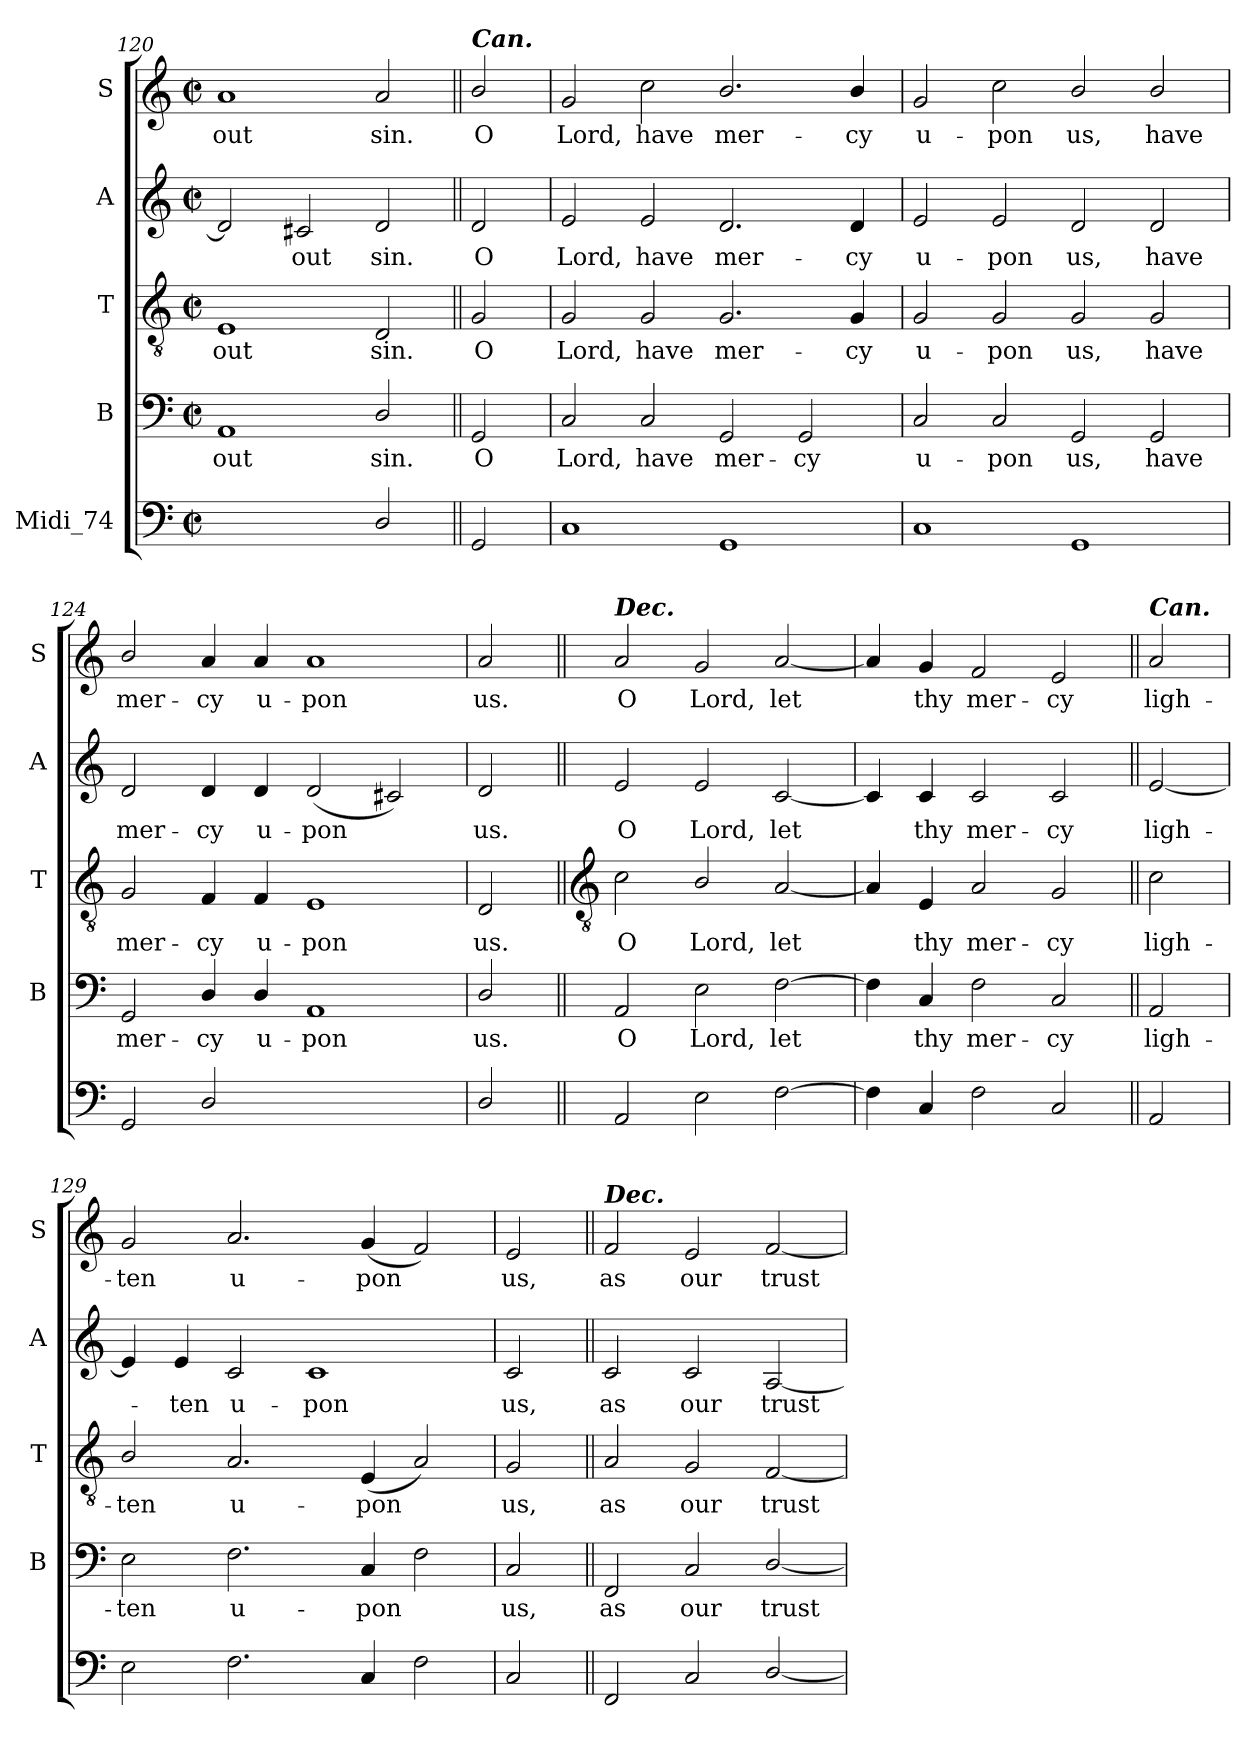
**kern	**text	**kern	**text	**kern	**text	**kern	**text	**kern	**text
*part5	*part5	*part4	*part4	*part3	*part3	*part2	*part2	*part1	*part1
*staff5	*staff5	*staff4	*staff4	*staff3	*staff3	*staff2	*staff2	*staff1	*staff1
*I"Midi_74	*	*I"B	*	*I"T	*	*I"A	*	*I"S	*
*	*	*I'B	*	*I'T	*	*I'A	*	*I'S	*
*clefF4	*	*clefF4	*	*clefGv2	*	*clefG2	*	*clefG2	*
*k[]	*	*k[]	*	*k[]	*	*k[]	*	*k[]	*
*C:	*	*C:	*	*C:	*	*C:	*	*C:	*
*M4/2	*	*M4/2	*	*M4/2	*	*M4/2	*	*M4/2	*
*met(c|)	*	*met(c|)	*	*met(c|)	*	*met(c|)	*	*met(c|)	*
=120	=120	=120	=120	=120	=120	=120	=120	=120	=120
!	!LO:LY:b	!	!LO:LY:b	!	!LO:LY:b	!	!	!	!LO:LY:b
[2AAyy	4	1AA	-out	1E	-out	2d]	.	1a	-out
!	!LO:LY:b	!	!	!	!	!	!LO:LY:b	!	!
2AAyy]	3	.	.	.	.	2c#X	out	.	.
!	!	!	!LO:LY:b	!	!LO:LY:b	!	!LO:LY:b	!	!LO:LY:b
2D/	.	2D/	sin.	2D	sin.	2d	sin.	2a	sin.
=121||	=121||	=121||	=121||	=121||	=121||	=121||	=121||	=121||	=121||
!	!	!	!	!	!	!	!	!LO:TX:a:Bi:t=Can.	!
!	!	!	!LO:LY:b	!	!LO:LY:b	!	!LO:LY:b	!	!LO:LY:b
2GG	.	2GG	O	2G	O	2d	O	2b/	O
=122	=122	=122	=122	=122	=122	=122	=122	=122	=122
!	!	!	!LO:LY:b	!	!LO:LY:b	!	!LO:LY:b	!	!LO:LY:b
1C	.	2C	Lord,	2G	Lord,	2e	Lord,	2g	Lord,
!	!	!	!LO:LY:b	!	!LO:LY:b	!	!LO:LY:b	!	!LO:LY:b
.	.	2C	have	2G	have	2e	have	2cc	have
!	!	!	!LO:LY:b	!	!LO:LY:b	!	!LO:LY:b	!	!LO:LY:b
1GG	.	2GG	mer-	2.G	mer-	2.d	mer-	2.b/	mer-
!	!	!	!LO:LY:b	!	!	!	!	!	!
.	.	2GG	-cy	.	.	.	.	.	.
!	!	!	!	!	!LO:LY:b	!	!LO:LY:b	!	!LO:LY:b
.	.	.	.	4G	-cy	4d	-cy	4b/	-cy
=123	=123	=123	=123	=123	=123	=123	=123	=123	=123
!	!	!	!LO:LY:b	!	!LO:LY:b	!	!LO:LY:b	!	!LO:LY:b
1C	.	2C	u-	2G	u-	2e	u-	2g	u-
!	!	!	!LO:LY:b	!	!LO:LY:b	!	!LO:LY:b	!	!LO:LY:b
.	.	2C	-pon	2G	-pon	2e	-pon	2cc	-pon
!	!	!	!LO:LY:b	!	!LO:LY:b	!	!LO:LY:b	!	!LO:LY:b
1GG	.	2GG	us,	2G	us,	2d	us,	2b/	us,
!	!	!	!LO:LY:b	!	!LO:LY:b	!	!LO:LY:b	!	!LO:LY:b
.	.	2GG	have	2G	have	2d	have	2b/	have
=124	=124	=124	=124	=124	=124	=124	=124	=124	=124
!	!	!	!LO:LY:b	!	!LO:LY:b	!	!LO:LY:b	!	!LO:LY:b
2GG	.	2GG	mer-	2G	mer-	2d	mer-	2b/	mer-
!	!	!	!LO:LY:b	!	!LO:LY:b	!	!LO:LY:b	!	!LO:LY:b
2D/	.	4D/	-cy	4F	-cy	4d	-cy	4a	-cy
!	!	!	!LO:LY:b	!	!LO:LY:b	!	!LO:LY:b	!	!LO:LY:b
.	.	4D/	u-	4F	u-	4d	u-	4a	u-
!	!LO:LY:b	!	!LO:LY:b	!	!LO:LY:b	!	!LO:LY:b	!	!LO:LY:b
[2AAyy	4	1AA	-pon	1E	-pon	(<2d	-pon	1a	-pon
!	!LO:LY:b	!	!	!	!	!	!	!	!
2AAyy]	3	.	.	.	.	2c#X)	.	.	.
=125	=125	=125	=125	=125	=125	=125	=125	=125	=125
!	!	!	!LO:LY:b	!	!LO:LY:b	!	!LO:LY:b	!	!LO:LY:b
2D/	.	2D/	us.	2D	us.	2d	us.	2a	us.
!!LO:LB:g=z
=126||	=126||	=126||	=126||	=126||	=126||	=126||	=126||	=126||	=126||
*	*	*	*	*clefGv2	*	*	*	*	*
!	!	!	!	!	!	!	!	!LO:TX:a:Bi:t=Dec.	!
!	!	!	!LO:LY:b	!	!LO:LY:b	!	!LO:LY:b	!	!LO:LY:b
2AA	.	2AA	O	2c	O	2e	O	2a	O
!	!	!	!LO:LY:b	!	!LO:LY:b	!	!LO:LY:b	!	!LO:LY:b
2E	.	2E	Lord,	2B/	Lord,	2e	Lord,	2g	Lord,
!	!	!	!LO:LY:b	!	!LO:LY:b	!	!LO:LY:b	!	!LO:LY:b
[2F	.	[2F	let	[2A	let	[2c	let	[2a	let
=127	=127	=127	=127	=127	=127	=127	=127	=127	=127
4F]	.	4F]	.	4A]	.	4c]	.	4a]	.
!	!	!	!LO:LY:b	!	!LO:LY:b	!	!LO:LY:b	!	!LO:LY:b
4C	.	4C	thy	4E	thy	4c	thy	4g	thy
!	!	!	!LO:LY:b	!	!LO:LY:b	!	!LO:LY:b	!	!LO:LY:b
2F	.	2F	mer-	2A	mer-	2c	mer-	2f	mer-
!	!	!	!LO:LY:b	!	!LO:LY:b	!	!LO:LY:b	!	!LO:LY:b
2C	.	2C	-cy	2G	-cy	2c	-cy	2e	-cy
=128||	=128||	=128||	=128||	=128||	=128||	=128||	=128||	=128||	=128||
!	!	!	!	!	!	!	!	!LO:TX:a:Bi:t=Can.	!
!	!	!	!LO:LY:b	!	!LO:LY:b	!	!LO:LY:b	!	!LO:LY:b
2AA	.	2AA	ligh-	2c	ligh-	[2e	ligh-	2a	ligh-
=129	=129	=129	=129	=129	=129	=129	=129	=129	=129
!	!	!	!LO:LY:b	!	!LO:LY:b	!	!	!	!LO:LY:b
2E	.	2E	-ten	2B/	-ten	4e]	.	2g	-ten
!	!	!	!	!	!	!	!LO:LY:b	!	!
.	.	.	.	.	.	4e	ten	.	.
!	!	!	!LO:LY:b	!	!LO:LY:b	!	!LO:LY:b	!	!LO:LY:b
2.F	.	2.F	u-	2.A	u-	2c	u-	2.a	u-
!	!	!	!	!	!	!	!LO:LY:b	!	!
.	.	.	.	.	.	1c	-pon	.	.
!	!	!	!LO:LY:b	!	!LO:LY:b	!	!	!	!LO:LY:b
4C	.	4C	-pon	(<4E	-pon	.	.	(<4g	-pon
2F	.	2F	.	2A)	.	.	.	2f)	.
=130	=130	=130	=130	=130	=130	=130	=130	=130	=130
!	!	!	!LO:LY:b	!	!LO:LY:b	!	!LO:LY:b	!	!LO:LY:b
2C	.	2C	us,	2G	us,	2c	us,	2e	us,
=131||	=131||	=131||	=131||	=131||	=131||	=131||	=131||	=131||	=131||
!	!	!	!	!	!	!	!	!LO:TX:a:Bi:t=Dec.	!
!	!	!	!LO:LY:b	!	!LO:LY:b	!	!LO:LY:b	!	!LO:LY:b
2FF	.	2FF	as	2A	as	2c	as	2f	as
!	!	!	!LO:LY:b	!	!LO:LY:b	!	!LO:LY:b	!	!LO:LY:b
2C	.	2C	our	2G	our	2c	our	2e	our
!	!	!	!LO:LY:b	!	!LO:LY:b	!	!LO:LY:b	!	!LO:LY:b
[2D/	.	[2D/	trust	[2F	trust	[2A	trust	[2f	trust
=	=	=	=	=	=	=	=	=	=
*-	*-	*-	*-	*-	*-	*-	*-	*-	*-
